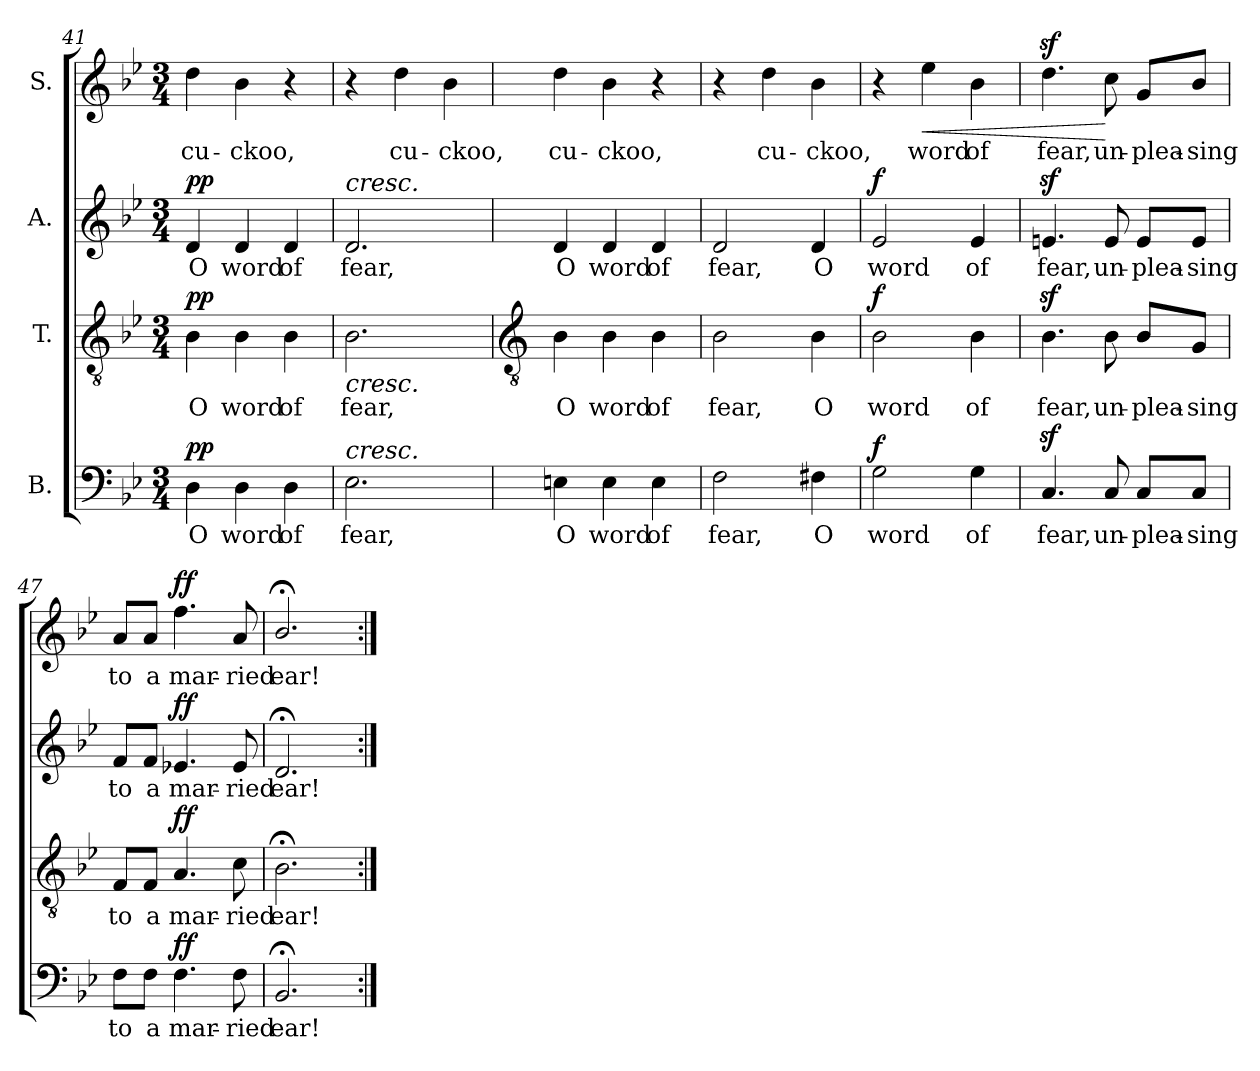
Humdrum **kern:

**kern	**text	**dynam	**kern	**text	**dynam	**kern	**text	**dynam	**kern	**text	**dynam
*part4	*part4	*part4	*part3	*part3	*part3	*part2	*part2	*part2	*part1	*part1	*part1
*staff4	*staff4	*staff4	*staff3	*staff3	*staff3	*staff2	*staff2	*staff2	*staff1	*staff1	*staff1
*I"B.	*	*	*I"T.	*	*	*I"A.	*	*	*I"S.	*	*
*clefF4	*	*	*clefGv2	*	*	*clefG2	*	*	*clefG2	*	*
*k[b-e-]	*	*	*k[b-e-]	*	*	*k[b-e-]	*	*	*k[b-e-]	*	*
*B-:	*	*	*B-:	*	*	*B-:	*	*	*B-:	*	*
*M3/4	*	*	*M3/4	*	*	*M3/4	*	*	*M3/4	*	*
=41	=41	=41	=41	=41	=41	=41	=41	=41	=41	=41	=41
!	!LO:LY:b	!LO:DY:a	!	!LO:LY:b	!LO:DY:a	!	!LO:LY:b	!LO:DY:a	!	!LO:LY:b	!
4D	O	pp	4B-	O	pp	4d	O	pp	4dd	cu-	.
!	!LO:LY:b	!	!	!LO:LY:b	!	!	!LO:LY:b	!	!	!LO:LY:b	!
4D	word	.	4B-	word	.	4d	word	.	4b-	-ckoo,	.
!	!LO:LY:b	!	!	!LO:LY:b	!	!	!LO:LY:b	!	!	!	!
4D	of	.	4B-	of	.	4d	of	.	4r	.	.
=42	=42	=42	=42	=42	=42	=42	=42	=42	=42	=42	=42
!	!	!	!	!	!	!LO:TX:a:i:t=cresc.	!	!	!	!	!
!	!	!	!LO:TX:b:i:t=cresc.	!	!	!	!	!	!	!	!
!LO:TX:a:i:t=cresc.	!	!	!	!	!	!	!	!	!	!	!
!	!LO:LY:b	!	!	!LO:LY:b	!	!	!LO:LY:b	!	!	!	!
2.E-	fear,	.	2.B-	fear,	.	2.d	fear,	.	4r	.	.
!	!	!	!	!	!	!	!	!	!	!LO:LY:b	!
.	.	.	.	.	.	.	.	.	4dd	cu-	.
!	!	!	!	!	!	!	!	!	!	!LO:LY:b	!
.	.	.	.	.	.	.	.	.	4b-	-ckoo,	.
!!LO:LB:g=z
=43	=43	=43	=43	=43	=43	=43	=43	=43	=43	=43	=43
*	*	*	*clefGv2	*	*	*	*	*	*	*	*
!	!LO:LY:b	!	!	!LO:LY:b	!	!	!LO:LY:b	!	!	!LO:LY:b	!
4En	O	.	4B-	O	.	4d	O	.	4dd	cu-	.
!	!LO:LY:b	!	!	!LO:LY:b	!	!	!LO:LY:b	!	!	!LO:LY:b	!
4E	word	.	4B-	word	.	4d	word	.	4b-	-ckoo,	.
!	!LO:LY:b	!	!	!LO:LY:b	!	!	!LO:LY:b	!	!	!	!
4E	of	.	4B-	of	.	4d	of	.	4r	.	.
=44	=44	=44	=44	=44	=44	=44	=44	=44	=44	=44	=44
!	!LO:LY:b	!	!	!LO:LY:b	!	!	!LO:LY:b	!	!	!	!
2F	fear,	.	2B-	fear,	.	2d	fear,	.	4r	.	.
!	!	!	!	!	!	!	!	!	!	!LO:LY:b	!
.	.	.	.	.	.	.	.	.	4dd	cu-	.
!	!LO:LY:b	!	!	!LO:LY:b	!	!	!LO:LY:b	!	!	!LO:LY:b	!
4F#X	O	.	4B-	O	.	4d	O	.	4b-	-ckoo,	.
=45	=45	=45	=45	=45	=45	=45	=45	=45	=45	=45	=45
!	!LO:LY:b	!LO:DY:a	!	!LO:LY:b	!LO:DY:a	!	!LO:LY:b	!LO:DY:a	!	!	!
2G	word	f	2B-	word	f	2e-	word	f	4r	.	.
!	!	!	!	!	!	!	!	!	!	!LO:LY:b	!LO:HP:b
.	.	.	.	.	.	.	.	.	4ee-	word	<
!	!LO:LY:b	!	!	!LO:LY:b	!	!	!LO:LY:b	!	!	!LO:LY:b	!
4G	of	.	4B-	of	.	4e-	of	.	4b-	of	.
=46	=46	=46	=46	=46	=46	=46	=46	=46	=46	=46	=46
!	!LO:LY:b	!	!	!LO:LY:b	!	!	!LO:LY:b	!	!	!LO:LY:b	!
4.Cz>	fear,	.	4.B-z>	fear,	.	4.enz>	fear,	.	4.ddz>	fear,	.
!	!LO:LY:b	!	!	!LO:LY:b	!	!	!LO:LY:b	!	!	!LO:LY:b	!
8C	un-	.	8B-	un-	.	8e	un-	.	8cc	un-	[
!	!LO:LY:b	!	!	!LO:LY:b	!	!	!LO:LY:b	!	!	!LO:LY:b	!
8CL	-plea-	.	8B-L	-plea-	.	8eL	-plea-	.	8gL	-plea-	.
!	!LO:LY:b	!	!	!LO:LY:b	!	!	!LO:LY:b	!	!	!LO:LY:b	!
8CJ	-sing	.	8GJ	-sing	.	8eJ	-sing	.	8b-J	-sing	.
=47	=47	=47	=47	=47	=47	=47	=47	=47	=47	=47	=47
!	!LO:LY:b	!	!	!LO:LY:b	!	!	!LO:LY:b	!	!	!LO:LY:b	!
8FL	to	.	8FL	to	.	8fL	to	.	8aL	to	.
!	!LO:LY:b	!	!	!LO:LY:b	!	!	!LO:LY:b	!	!	!LO:LY:b	!
8FJ	a	.	8FJ	a	.	8fJ	a	.	8aJ	a	.
!	!LO:LY:b	!LO:DY:a	!	!LO:LY:b	!LO:DY:a	!	!LO:LY:b	!LO:DY:a	!	!LO:LY:b	!LO:DY:a
4.F	mar-	ff	4.A	mar-	ff	4.e-X	mar-	ff	4.ff	mar-	ff
!	!LO:LY:b	!	!	!LO:LY:b	!	!	!LO:LY:b	!	!	!LO:LY:b	!
8F	-ried	.	8c	-ried	.	8e-	-ried	.	8a	-ried	.
=48	=48	=48	=48	=48	=48	=48	=48	=48	=48	=48	=48
!	!LO:LY:b	!	!	!LO:LY:b	!	!	!LO:LY:b	!	!	!LO:LY:b	!
2.BB-;<	ear!	.	2.B-;<	ear!	.	2.d;<	ear!	.	2.b-;</	ear!	.
=:|!	=:|!	=:|!	=:|!	=:|!	=:|!	=:|!	=:|!	=:|!	=:|!	=:|!	=:|!
*-	*-	*-	*-	*-	*-	*-	*-	*-	*-	*-	*-
